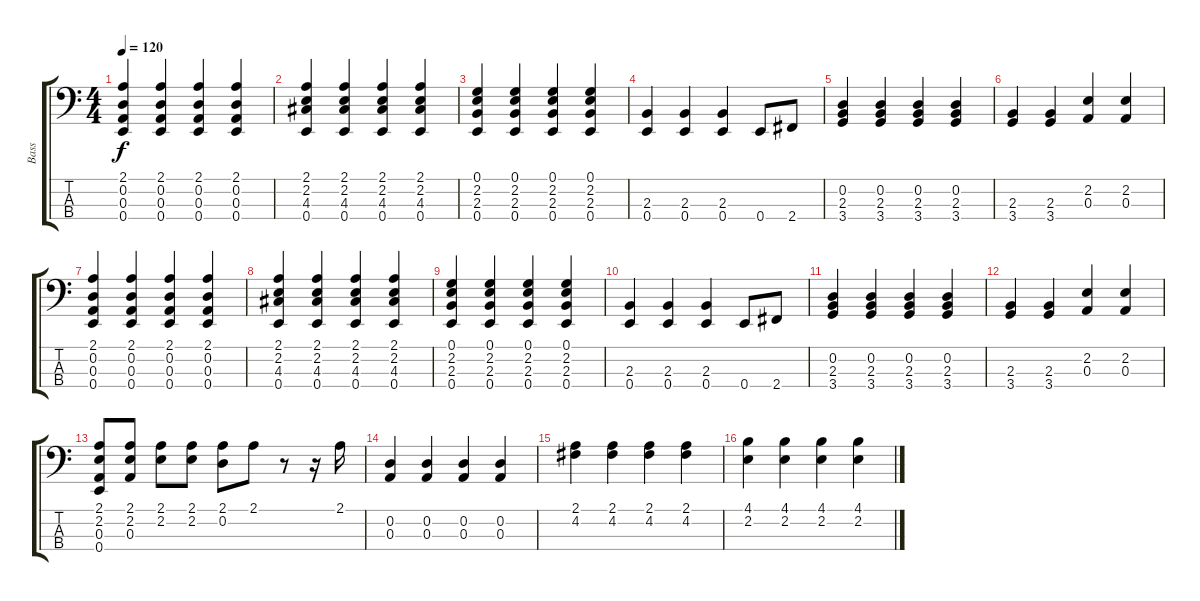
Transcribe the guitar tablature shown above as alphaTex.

\track ("Bass" "Bass") {instrument slapbass2}
\staff {score tabs}
\tuning (G2 D2 A1 E1) {hide}
\ts (4 4)
\tempo 120
\clef f4
\ks c
(2.1 0.2 0.3 0.4).4{dy f} (2.1 0.2 0.3 0.4).4 (2.1 0.2 0.3 0.4).4 (2.1 0.2 0.3 0.4).4 |
(2.1 2.2 4.3 0.4).4 (2.1 2.2 4.3 0.4).4 (2.1 2.2 4.3 0.4).4 (2.1 2.2 4.3 0.4).4 |
(0.1 2.2 2.3 0.4).4 (0.1 2.2 2.3 0.4).4 (0.1 2.2 2.3 0.4).4 (0.1 2.2 2.3 0.4).4 |
(2.3 0.4).4 (2.3 0.4).4 (2.3 0.4).4 0.4.8 2.4.8 |
(0.2 2.3 3.4).4 (0.2 2.3 3.4).4 (0.2 2.3 3.4).4 (0.2 2.3 3.4).4 |
(2.3 3.4).4 (2.3 3.4).4 (2.2 0.3).4 (2.2 0.3).4 |
(2.1 0.2 0.3 0.4).4 (2.1 0.2 0.3 0.4).4 (2.1 0.2 0.3 0.4).4 (2.1 0.2 0.3 0.4).4 |
(2.1 2.2 4.3 0.4).4 (2.1 2.2 4.3 0.4).4 (2.1 2.2 4.3 0.4).4 (2.1 2.2 4.3 0.4).4 |
(0.1 2.2 2.3 0.4).4 (0.1 2.2 2.3 0.4).4 (0.1 2.2 2.3 0.4).4 (0.1 2.2 2.3 0.4).4 |
(2.3 0.4).4 (2.3 0.4).4 (2.3 0.4).4 0.4.8 2.4.8 |
(0.2 2.3 3.4).4 (0.2 2.3 3.4).4 (0.2 2.3 3.4).4 (0.2 2.3 3.4).4 |
(2.3 3.4).4 (2.3 3.4).4 (2.2 0.3).4 (2.2 0.3).4 |
(2.1 2.2 0.3 0.4).8 (2.1 2.2 0.3).8 (2.1 2.2).8 (2.1 2.2).8 (2.1 0.2).8 2.1.8 r.8 r.16 2.1.16 |
(0.2 0.3).4 (0.2 0.3).4 (0.2 0.3).4 (0.2 0.3).4 |
(2.1 4.2).4 (2.1 4.2).4 (2.1 4.2).4 (2.1 4.2).4 |
(4.1 2.2).4 (4.1 2.2).4 (4.1 2.2).4 (4.1 2.2).4
